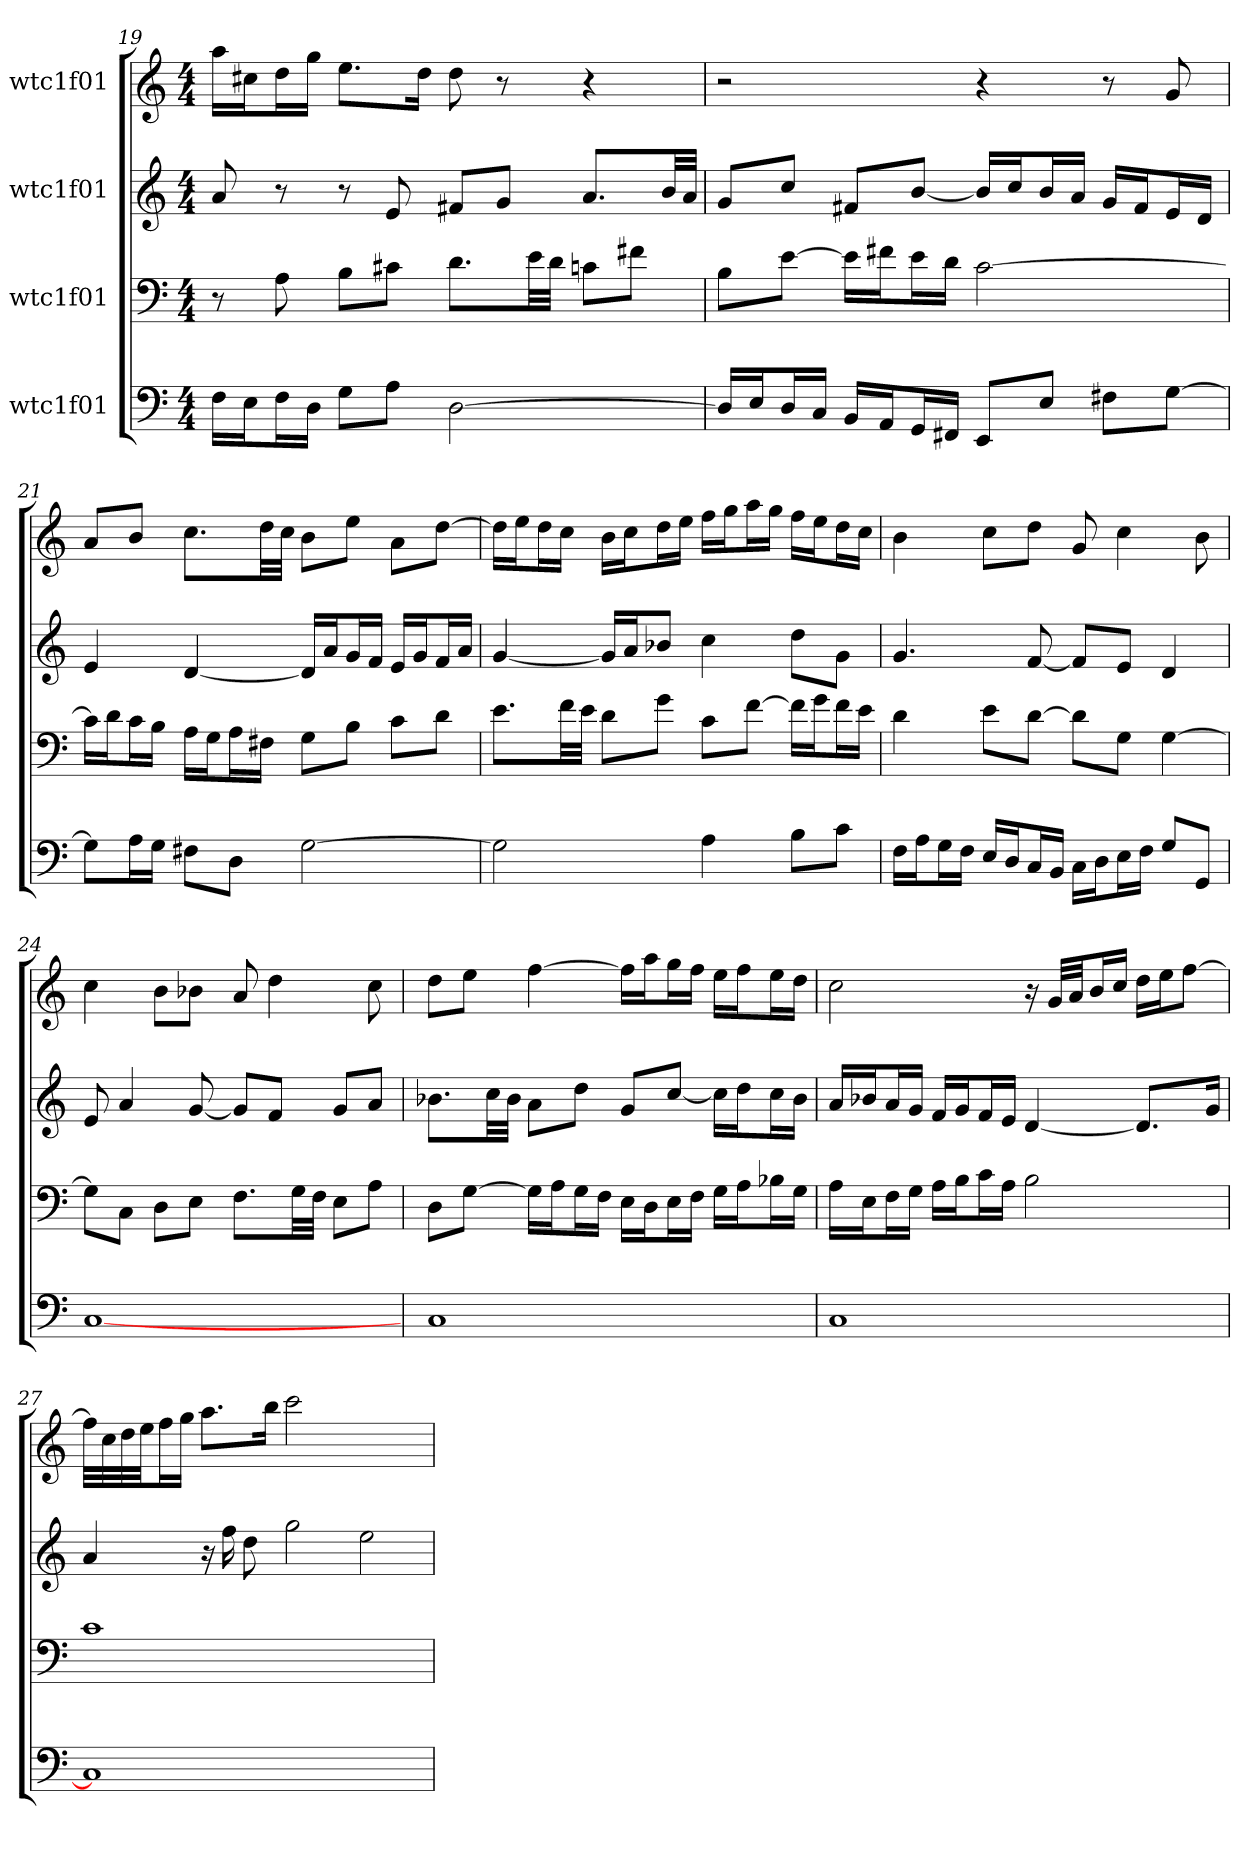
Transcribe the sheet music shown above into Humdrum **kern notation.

**kern	**kern	**kern	**kern
*part4	*part3	*part2	*part1
*staff4	*staff3	*staff2	*staff1
*I"wtc1f01	*I"wtc1f01	*I"wtc1f01	*I"wtc1f01
*clefF4	*clefF4	*clefG2	*clefG2
*k[]	*k[]	*k[]	*k[]
*C:	*C:	*C:	*C:
*M4/4	*M4/4	*M4/4	*M4/4
=19	=19	=19	=19
16F\LL	8r	8a	16aa\LL
16E\J	.	.	16cc#\J
16F\L	8A	8r	16dd\L
16D\JJ	.	.	16gg\JJ
8G\L	8B\L	8r	8.ee\L
8A\J	8c#\J	8e	.
.	.	.	16dd\Jk
[2D	8.d\L	8f#/L	8dd
.	.	8g/J	8r
.	32e\LL	.	.
.	32d\JJJ	.	.
.	8c\L	8.a/L	4r
.	8f#\J	.	.
.	.	32b/LL	.
.	.	32a/JJJ	.
=20	=20	=20	=20
16D/LL]	8B\L	8g/L	2r
16E/J	.	.	.
16D/L	[8e\J	8cc/J	.
16C/JJ	.	.	.
16BB/LL	16e\LL]	8f#/L	.
16AA/J	16f#\J	.	.
16GG/L	16e\L	[8b/J	.
16FF#/JJ	16d\JJ	.	.
8EE/L	[2c	16b/LL]	4r
.	.	16cc/J	.
8E/J	.	16b/L	.
.	.	16a/JJ	.
8F#\L	.	16g/LL	8r
.	.	16f#/J	.
[8G\J	.	16e/L	8g
.	.	16d/JJ	.
=21	=21	=21	=21
8G\L]	16c\LL]	4e	8a/L
.	16d\J	.	.
16A\L	16c\L	.	8b/J
16G\JJ	16B\JJ	.	.
8F#\L	16A\LL	[4d	8.cc\L
.	16G\J	.	.
8D\J	16A\L	.	.
.	16F#\JJ	.	32dd\LL
.	.	.	32cc\JJJ
[2G	8G\L	16d/LL]	8b\L
.	.	16a/J	.
.	8B\J	16g/L	8ee\J
.	.	16f/JJ	.
.	8c\L	16e/LL	8a\L
.	.	16g/J	.
.	8d\J	16f/L	[8dd\J
.	.	16a/JJ	.
=22	=22	=22	=22
2G]	8.e\L	[4g	16dd\LL]
.	.	.	16ee\J
.	.	.	16dd\L
.	32f\LL	.	16cc\JJ
.	32e\JJJ	.	.
.	8d\L	16g/LL]	16b\LL
.	.	16a/J	16cc\J
.	8g\J	8b-/J	16dd\L
.	.	.	16ee\JJ
4A	8c\L	4cc	16ff\LL
.	.	.	16gg\J
.	[8f\J	.	16aa\L
.	.	.	16gg\JJ
8B\L	16f\LL]	8dd\L	16ff\LL
.	16g\J	.	16ee\J
8c\J	16f\L	8g\J	16dd\L
.	16e\JJ	.	16cc\JJ
=23	=23	=23	=23
16F\LL	4d	4.g	4b
16A\J	.	.	.
16G\L	.	.	.
16F\JJ	.	.	.
16E/LL	8e\L	.	8cc\L
16D/J	.	.	.
16C/L	[8d\J	[8f	8dd\J
16BB/JJ	.	.	.
16C\LL	8d\L]	8f/L]	8g
16D\J	.	.	.
16E\L	8G\J	8e/J	4cc
16F\JJ	.	.	.
8G/L	[4G	4d	.
8GG/J	.	.	8b
=24	=24	=24	=24
[1C	8G\L]	8e	4cc
.	8C\J	4a	.
.	8D\L	.	8b\L
.	8E\J	[8g	8b-\J
.	8.F\L	8g/L]	8a
.	.	8f/J	4dd
.	32G\LL	.	.
.	32F\JJJ	.	.
.	8E\L	8g/L	.
.	8A\J	8a/J	8cc
=25	=25	=25	=25
1C	8D\L	8.b-\L	8dd\L
.	[8G\J	.	8ee\J
.	.	32cc\LL	.
.	.	32b-\JJJ	.
.	16G\LL]	8a\L	[4ff
.	16A\J	.	.
.	16G\L	8dd\J	.
.	16F\JJ	.	.
.	16E\LL	8g/L	16ff\LL]
.	16D\J	.	16aa\J
.	16E\L	[8cc/J	16gg\L
.	16F\JJ	.	16ff\JJ
.	16G\LL	16cc\LL]	16ee\LL
.	16A\J	16dd\J	16ff\J
.	16B-\L	16cc\L	16ee\L
.	16G\JJ	16b-\JJ	16dd\JJ
=26	=26	=26	=26
1C	16A\LL	16a/LL	2cc
.	16E\J	16b-/J	.
.	16F\L	16a/L	.
.	16G\JJ	16g/JJ	.
.	16A\LL	16f/LL	.
.	16B\J	16g/J	.
.	16c\L	16f/L	.
.	16A\JJ	16e/JJ	.
.	2B	[4d	16r
.	.	.	32g/LLL
.	.	.	32a/JJ
.	.	.	16b/L
.	.	.	16cc/JJ
.	.	8.d/L]	16dd\LL
.	.	.	16ee\J
.	.	.	[8ff\J
.	.	16g/Jk	.
=27	=27	=27	=27
1C]	1c	4a	32ff\LLL]
.	.	.	32cc\
.	.	.	32dd\
.	.	.	32ee\JJ
.	.	.	16ff\L
.	.	.	16gg\JJ
.	.	16r	8.aa\L
.	.	16ff	.
.	.	8dd	.
.	.	.	16bb\Jk
.	.	2gg	2ccc
2ryy	2ryy	2ee	2ryy
=	=	=	=
*-	*-	*-	*-
